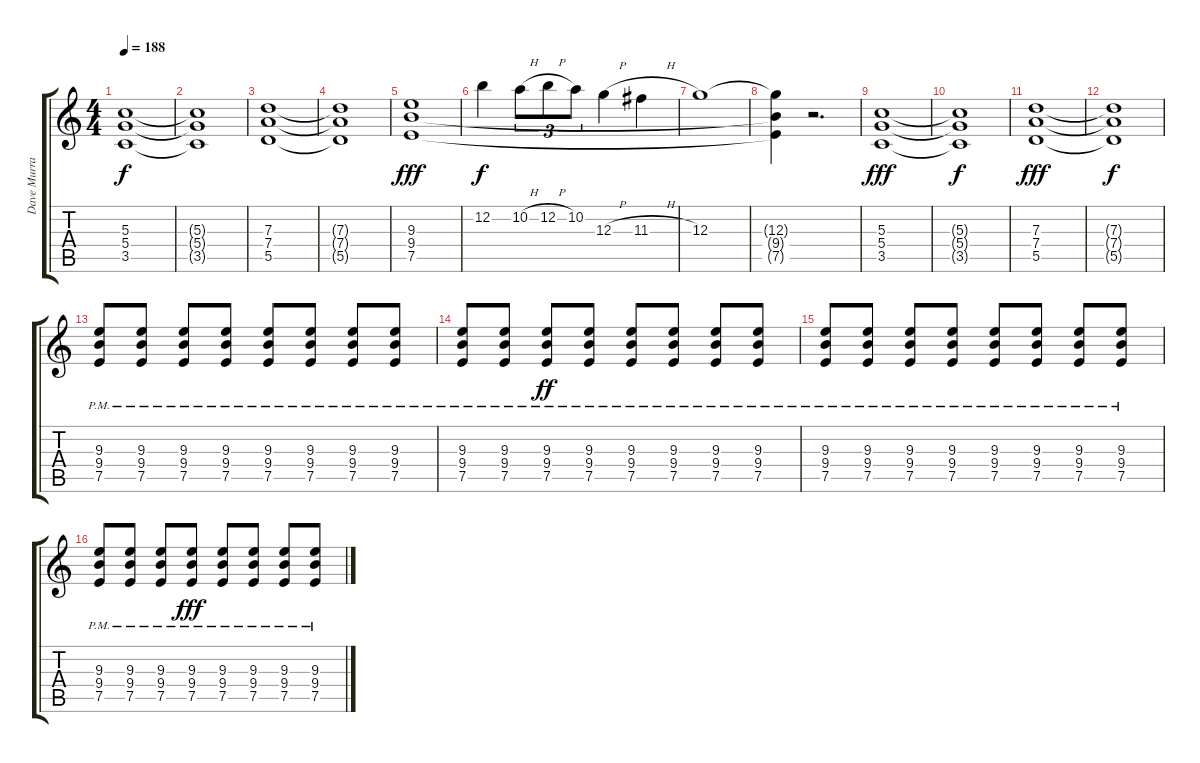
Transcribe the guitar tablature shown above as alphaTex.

\track ("Dave Murray" "Dave Murra") {instrument distortionguitar}
\staff {score tabs}
\tuning (E4 B3 G3 D3 A2 E2) {hide}
\ts (4 4)
\tempo 188
\clef g2
\ks c
(5.3 5.4 3.5).1{dy f} |
(5.3{t} 5.4{t} 3.5{t}).1 |
(7.3 7.4 5.5).1 |
(7.3{t} 7.4{t} 5.5{t}).1 |
(9.3 9.4 7.5).1{dy fff} |
12.2.4{dy f} 10.2{h}.8{tu (3 2)} 12.2{h}.8{tu (3 2)} 10.2.8{tu (3 2)} 12.3{h}.4 11.3{h}.4 |
12.3.1 |
(12.3{t} 9.4{t} 7.5{t}).4 r.2{d} |
(5.3 5.4 3.5).1{dy fff volume 9} |
(5.3{t} 5.4{t} 3.5{t}).1{dy f} |
(7.3 7.4 5.5).1{dy fff} |
(7.3{t} 7.4{t} 5.5{t}).1{dy f} |
(9.3 9.4 7.5{pm}).8 (9.3 9.4 7.5{pm}).8 (9.3 9.4 7.5{pm}).8 (9.3 9.4 7.5{pm}).8 (9.3 9.4 7.5{pm}).8 (9.3 9.4 7.5{pm}).8 (9.3 9.4 7.5{pm}).8 (9.3 9.4 7.5{pm}).8 |
(9.3 9.4 7.5{pm}).8 (9.3 9.4 7.5{pm}).8 (9.3 9.4 7.5{pm}).8{dy ff} (9.3 9.4 7.5{pm}).8 (9.3 9.4 7.5{pm}).8 (9.3 9.4 7.5{pm}).8 (9.3 9.4 7.5{pm}).8 (9.3 9.4 7.5{pm}).8 |
(9.3 9.4{pm} 7.5).8 (9.3 9.4{pm} 7.5).8 (9.3 9.4{pm} 7.5).8 (9.3 9.4{pm} 7.5).8 (9.3 9.4{pm} 7.5).8 (9.3 9.4{pm} 7.5).8 (9.3 9.4{pm} 7.5).8 (9.3 9.4{pm} 7.5).8 |
(9.3 9.4{pm} 7.5).8 (9.3 9.4{pm} 7.5).8 (9.3 9.4{pm} 7.5).8 (9.3 9.4{pm} 7.5).8{dy fff} (9.3 9.4{pm} 7.5).8 (9.3 9.4{pm} 7.5).8 (9.3 9.4{pm} 7.5).8 (9.3 9.4{pm} 7.5).8
